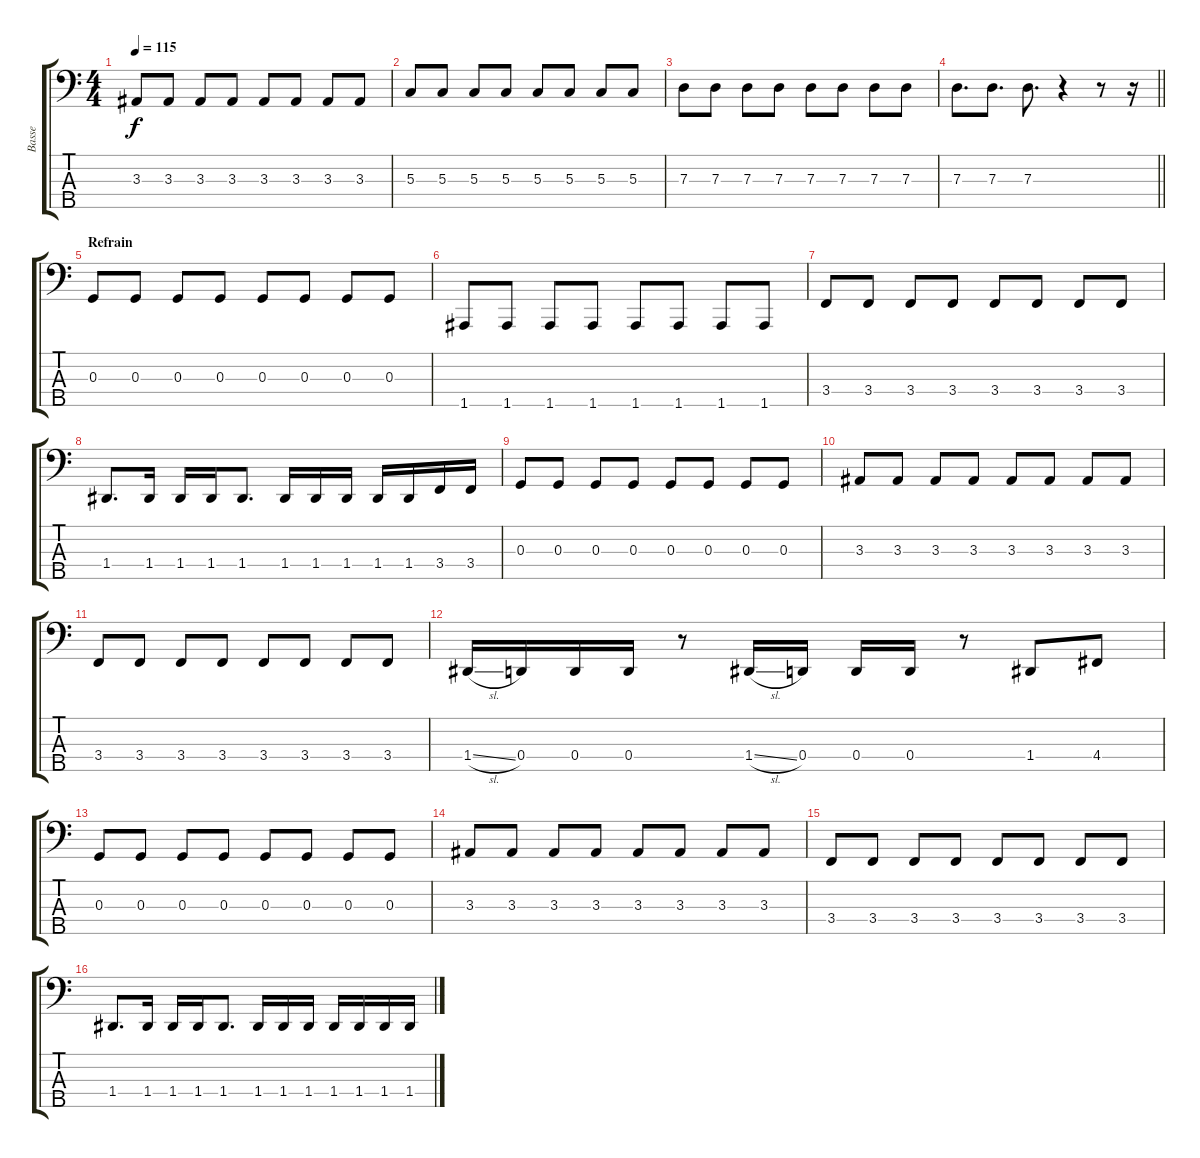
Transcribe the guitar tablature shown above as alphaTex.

\track ("Basse" "Basse") {instrument electricbassfinger}
\staff {score tabs}
\tuning (F2 C2 G1 D1 A0) {hide}
\ts (4 4)
\tempo 115
\clef f4
\ks c
3.3.8{dy f} 3.3.8 3.3.8 3.3.8 3.3.8 3.3.8 3.3.8 3.3.8 |
5.3.8 5.3.8 5.3.8 5.3.8 5.3.8 5.3.8 5.3.8 5.3.8 |
7.3.8 7.3.8 7.3.8 7.3.8 7.3.8 7.3.8 7.3.8 7.3.8 |
\barLineRight lightlight
7.3.8{d} 7.3.8{d} 7.3.8{d} r.4 r.8 r.16 |
\section ("" "Refrain")
0.3.8 0.3.8 0.3.8 0.3.8 0.3.8 0.3.8 0.3.8 0.3.8 |
1.5.8 1.5.8 1.5.8 1.5.8 1.5.8 1.5.8 1.5.8 1.5.8 |
3.4.8 3.4.8 3.4.8 3.4.8 3.4.8 3.4.8 3.4.8 3.4.8 |
1.4.8{d} 1.4.16 1.4.16 1.4.16 1.4.8{d} 1.4.16 1.4.16 1.4.16 1.4.16 1.4.16 3.4.16 3.4.16 |
0.3.8 0.3.8 0.3.8 0.3.8 0.3.8 0.3.8 0.3.8 0.3.8 |
3.3.8 3.3.8 3.3.8 3.3.8 3.3.8 3.3.8 3.3.8 3.3.8 |
3.4.8 3.4.8 3.4.8 3.4.8 3.4.8 3.4.8 3.4.8 3.4.8 |
1.4{sl}.16 0.4.16 0.4.16 0.4.16 r.8 1.4{sl}.16 0.4.16 0.4.16 0.4.16 r.8 1.4.8 4.4.8 |
0.3.8 0.3.8 0.3.8 0.3.8 0.3.8 0.3.8 0.3.8 0.3.8 |
3.3.8 3.3.8 3.3.8 3.3.8 3.3.8 3.3.8 3.3.8 3.3.8 |
3.4.8 3.4.8 3.4.8 3.4.8 3.4.8 3.4.8 3.4.8 3.4.8 |
1.4.8{d} 1.4.16 1.4.16 1.4.16 1.4.8{d} 1.4.16 1.4.16 1.4.16 1.4.16 1.4.16 1.4.16 1.4.16
